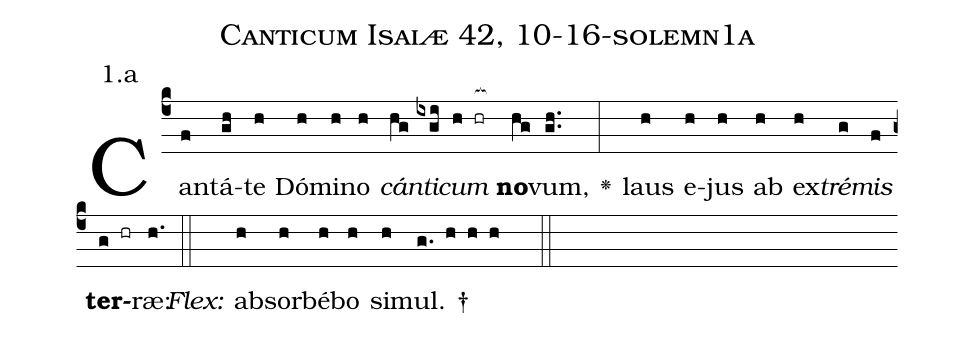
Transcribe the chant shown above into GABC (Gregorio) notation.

name: Canticum Isaiæ 42, 10-16-solemn1a;
annotation: 1.a;
%%
(c4)Can(f)tá(gh)te(h) Dó(h)mi(h)no(h) <i>cán</i>(hg)<i>ti</i>(ixgi)<i>cum</i>(h hr[ocb:1{]) <b>no</b>(hg[ocb:0}])vum,(gh..) <v>\greheightstar</v>(:) laus(h) e(h)jus(h) ab(h) ex(h)<i>tré</i>(g)<i>mis</i>(f) <b>ter</b>(g hr)ræ:(h.) (::)
<i>Flex:</i>()  ab(h)sor(h)bé(h)bo(h) si(h)mul. †(g. h h h  ::)

%E(h) u(h) o(g) u(f) a(g) e.(h.) (::)
